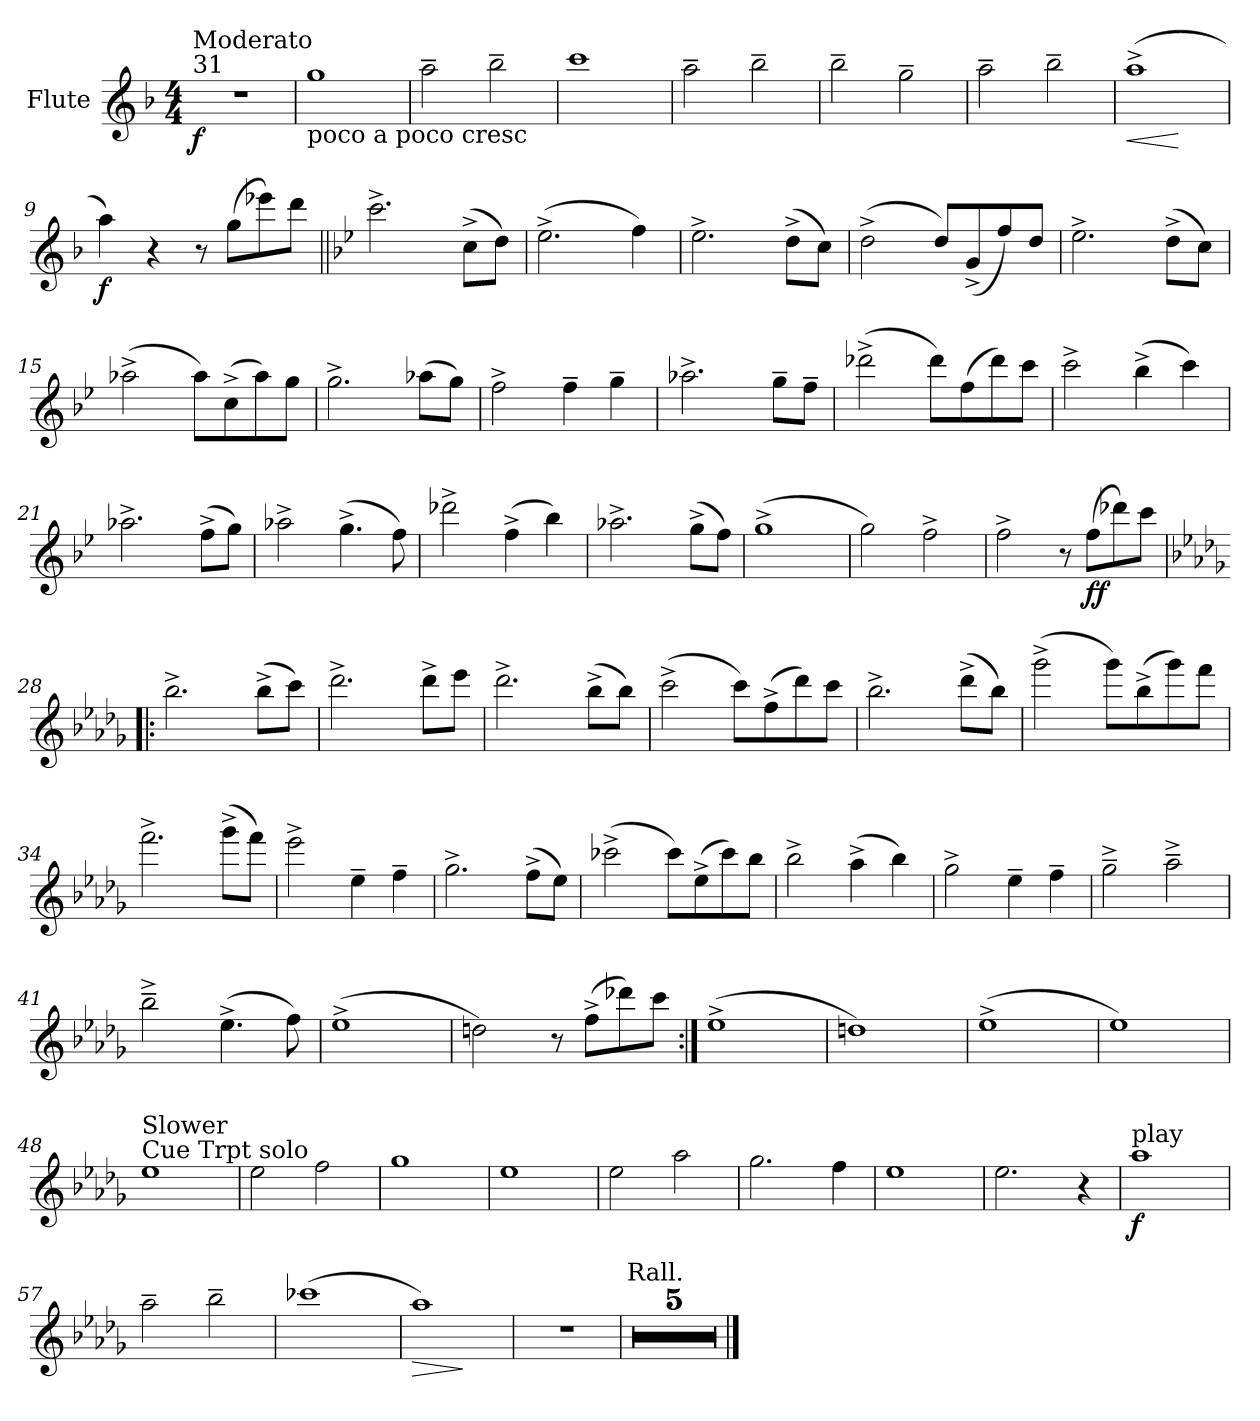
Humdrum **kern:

**kern	**dynam
*part1	*part1
*staff1	*staff1
*I"Flute	*
*I'Fl.	*
*clefG2	*
*k[b-]	*
*F:	*
*M4/4	*
=1	=1
!LO:TX:a:t=31	!
!LO:TX:a:t=Moderato	!
!	!LO:DY:b
1r	f
=2	=2
!LO:TX:b:t=poco a poco cresc	!
1gg	.
=3	=3
2aa~\	.
2bb-~\	.
=4	=4
1ccc	.
=5	=5
2aa~\	.
2bb-~\	.
=6	=6
2bb-~\	.
2gg~\	.
=7	=7
2aa~\	.
2bb-~\	.
!!LO:LB:g=z
=8	=8
!	!LO:HP:b
(1aa^	<
.	[
=9	=9
!	!LO:DY:b
4aa\)	f
4r	.
8r	.
(8gg\L	.
8eee-X\)	.
8ddd\J	.
=10||	=10||
*k[b-e-]	*
*B-:	*
2.ccc^\	.
(8cc^\L	.
8dd\J)	.
=11	=11
(2.ee-^\	.
4ff\)	.
=12	=12
2.ee-^\	.
(8dd^\L	.
8cc\J)	.
=13	=13
(2dd^\	.
8dd/L)	.
(8g^/	.
8ff/)	.
8dd/J	.
=14	=14
2.ee-^\	.
(8dd^\L	.
8cc\J)	.
!!LO:LB:g=z
=15	=15
(2aa-X^\	.
8aa-\L)	.
(8cc^\	.
8aa-\)	.
8gg\J	.
=16	=16
2.gg^\	.
(8aa-X\L	.
8gg\J)	.
=17	=17
2ff^\	.
4ff~\	.
4gg~\	.
=18	=18
2.aa-X^\	.
8gg~\L	.
8ff~\J	.
=19	=19
(2ddd-X^\	.
8ddd-\L)	.
(8ff\	.
8ddd-\)	.
8ccc\J	.
=20	=20
2ccc^\	.
(4bb-^\	.
4ccc\)	.
!!LO:LB:g=z
=21	=21
2.aa-X^\	.
(8ff^\L	.
8gg\J)	.
=22	=22
2aa-X^\	.
(4.gg^\	.
8ff\)	.
=23	=23
2ddd-X^\	.
(4ff^\	.
4bb-\)	.
=24	=24
2.aa-X^\	.
(8gg^\L	.
8ff\J)	.
=25	=25
(1gg^	.
=26	=26
2gg\)	.
2ff^\	.
=27	=27
2ff^\	.
8r	.
!	!LO:DY:b
(8ff\L	ff
8ddd-X\)	.
8ccc\J	.
!!LO:LB:g=z
=28!|:	=28!|:
*k[b-e-a-d-g-]	*
*D-:	*
2.bb-^\	.
(8bb-^\L	.
8ccc\J)	.
=29	=29
2.ddd-^\	.
8ddd-^\L	.
8eee-\J	.
=30	=30
2.ddd-^\	.
(8bb-^\L	.
8bb-\J)	.
=31	=31
(2ccc^\	.
8ccc\L)	.
(8ff^\	.
8ddd-\)	.
8ccc\J	.
=32	=32
2.bb-^\	.
(8ddd-^\L	.
8bb-\J)	.
=33	=33
(2ggg-^\	.
8ggg-\L)	.
(8bb-^\	.
8ggg-\)	.
8fff\J	.
=34	=34
2.fff^\	.
(8ggg-^\L	.
8fff\J)	.
!!LO:LB:g=z
=35	=35
2eee-^\	.
4ee-~\	.
4ff~\	.
=36	=36
2.gg-^\	.
(8ff^\L	.
8ee-\J)	.
=37	=37
(2ccc-X^\	.
8ccc-\L)	.
(8ee-^\	.
8ccc-\)	.
8bb-\J	.
=38	=38
2bb-^\	.
(4aa-^\	.
4bb-\)	.
=39	=39
2gg-^\	.
4ee-~\	.
4ff~\	.
=40	=40
2gg-^~\	.
2aa-~^\	.
!!LO:LB:g=z
=41	=41
2bb-~^\	.
(4.ee-^\	.
8ff\)	.
=42	=42
(1ee-^	.
=43	=43
2ddn\)	.
8r	.
(8ff^\L	.
8ddd-X\)	.
8ccc\J	.
=44:|!	=44:|!
(1ee-^	.
=45	=45
1ddn)	.
=46	=46
(1ee-^	.
=47	=47
1ee-)	.
=48	=48
!LO:TX:a:t=Cue Trpt solo	!
!LO:TX:a:t=Slower	!
1ee-	.
!!LO:LB:g=z
=49	=49
2ee-\	.
2ff\	.
=50	=50
1gg-	.
=51	=51
1ee-	.
=52	=52
2ee-\	.
2aa-\	.
=53	=53
2.gg-\	.
4ff\	.
=54	=54
1ee-	.
=55	=55
2.ee-\	.
4r	.
=56	=56
!LO:TX:a:t=play	!
!	!LO:DY:b
1aa-	f
=57	=57
2aa-~\	.
2bb-~\	.
=58	=58
(1ccc-X	.
=59	=59
!	!LO:HP:b
1aa-)	>
.	]
!!LO:LB:g=z
=60	=60
1r	.
=61	=61
!LO:TX:a:t=Rall.	!
1r	.
=62	=62
1r	.
=63	=63
1r	.
=64	=64
1r	.
=65	=65
1r	.
==	==
*-	*-
